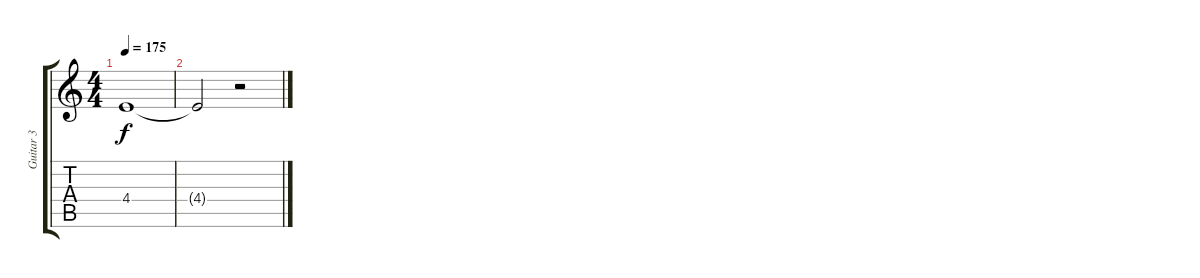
\track ("Guitar 3" "Guitar 3") {instrument overdrivenguitar}
\staff {score tabs}
\tuning (D4 A3 F3 C3 G2 D2) {hide}
\ts (4 4)
\tempo 175
\clef g2
\ks c
4.4{t}.1{dy f} |
4.4{t}.2 r.2
